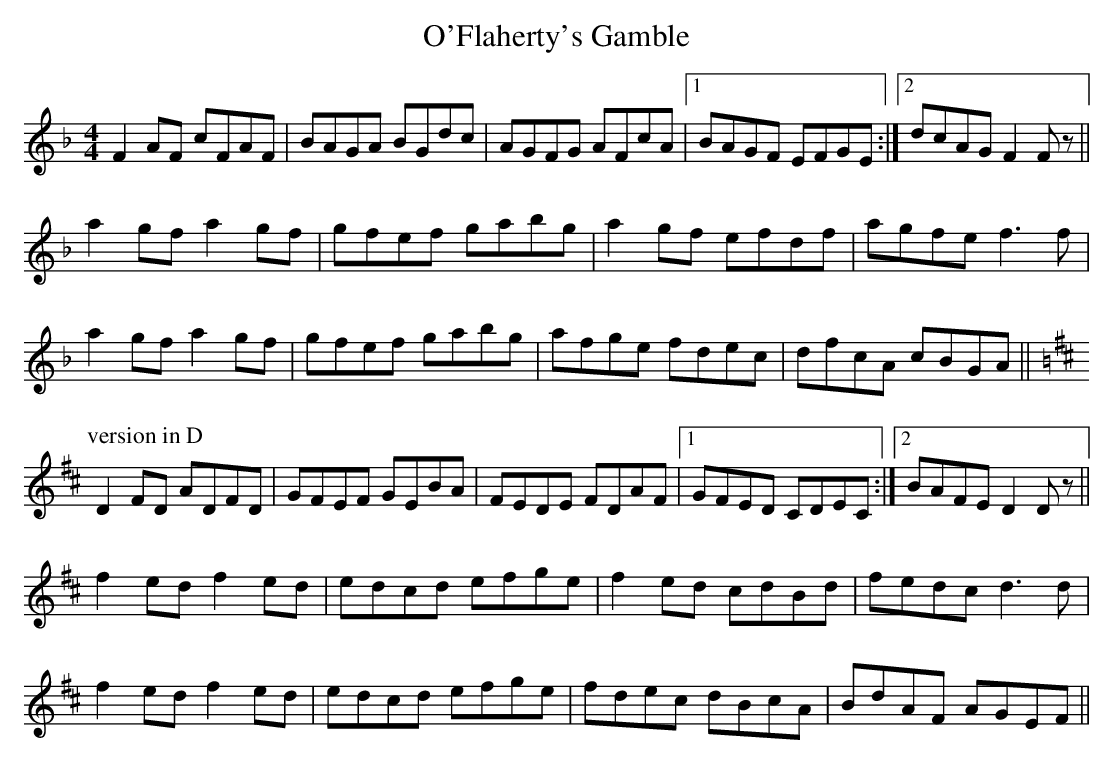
X:1
T: O'Flaherty's Gamble
L: 1/8
M: 4/4
K: F
F2 AF cFAF | BAGA BGdc | AGFG AFcA |1 BAGF EFGE :|2\
dcAG F2 Fz ||
a2 gf a2 gf | gfef gabg | a2 gf efdf | agfe f3f |
a2 gf a2 gf | gfef gabg | afge fdec | dfcA cBGA ||
P: version in D
K: D
D2 FD ADFD | GFEF GEBA | FEDE FDAF |1 GFED CDEC :|2\
BAFE D2 Dz ||
f2 ed f2 ed | edcd efge | f2 ed cdBd | fedc d3d |
f2 ed f2 ed | edcd efge | fdec dBcA | BdAF AGEF ||
